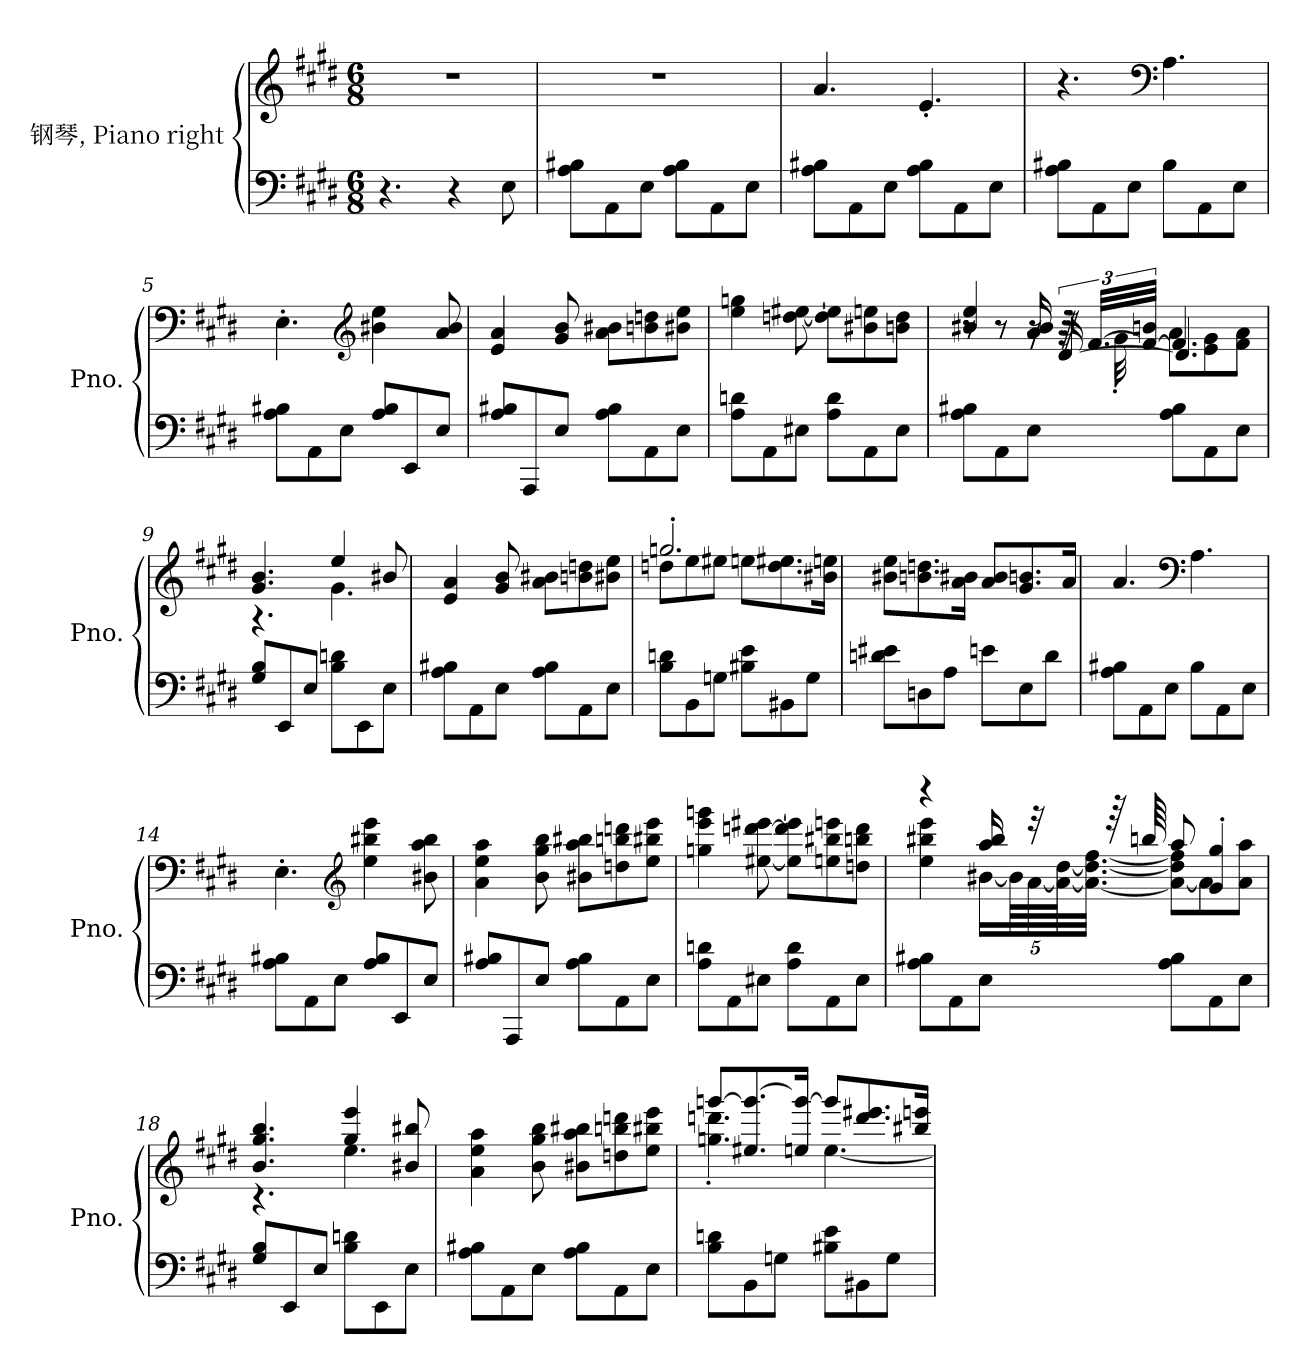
**kern	**kern
*part1	*part1
*staff2	*staff1
*I"钢琴, Piano right	*
*I'Pno.	*
*clefF4	*clefG2
*k[f#c#g#d#]	*k[f#c#g#d#]
*M6/8	*M6/8
*MM97	*MM97
=1	=1
4.r	2.r
4r	.
8E\	.
=2	=2
*	*MM71
8A\ 8B#X\L	2.r
8AA\	.
8E\J	.
8A\ 8B#\L	.
8AA\	.
8E\J	.
=3	=3
*	*MM68
8A\ 8B#X\L	4.a/
8AA\	.
8E\J	.
8A\ 8B#\L	4.e'/
8AA\	.
8E\J	.
=4	=4
*	*MM71
8A\ 8B#X\L	4.r
8AA\	.
8E\J	.
*	*clefF4
*	*MM68
8B#\L	4.A\
8AA\	.
8E\J	.
=5	=5
*	*MM70
8A\ 8B#X\L	4.E'\
8AA\	.
8E\J	.
*	*clefG2
*	*MM70
8A/ 8B#/L	4b#X\ 4ee\
8EE/	.
8E/J	8a/ 8b#/
!!LO:LB:g=z
=6	=6
*	*MM70
8A/ 8B#X/L	4e/ 4a/
8AAA/	.
*	*MM72
8E/J	8g#/ 8b/
*	*MM74
8A\ 8B#\L	8a\ 8b#X\L
*	*MM70
8AA\	8bn\ 8ddn\
*	*MM68
8E\J	8b#X\ 8ee\J
=7	=7
*	*MM67
8A\ 8dn\L	4ee\ 4ggn\
8AA\	.
*	*MM73
8E#X\J	[8ddn\ [8ee#X\
*	*MM70
8A\ 8d\L	8dd\] 8ee#\]L
*	*MM69
8AA\	8b#X\ 8een\
8E#\J	8bn\ 8dd\J
=8	=8
*	*MM70
*	*^
*	*	*^
8A\ 8B#X\L	4b#X/ 4ee/	8r	8r
8AA\	.	8r	8r
*	*MM63	*	*
8E\J	16a/ 16b#/	16r	16r
.	96r	32r	[16d#/
.	[48.f#/LLL	.	.
.	.	32g#'\	.
*	*MM56	*	*
.	48f#/_ 48bn/JJJ	.	.
*	*MM70	*	*
8A\ 8B#\L	4.f#/]	8a\L	4.d#/]
*	*MM69	*	*
8AA\	.	8e\ 8g#\	.
8E\J	.	8f#\ 8a\J	.
*	*	*v	*v
!!LO:LB:g=z
=9	=9	=9
8G#/ 8B/L	4.g#/ 4.b/	4.r
8EE/	.	.
8E/J	.	.
*	*MM68	*
8B\ 8dn\L	4ee/	4.g#\
8EE\	.	.
*	*MM66	*
8E\J	8b#X/	.
*	*v	*v
=10	=10
*	*MM70
8A\ 8B#X\L	4e/ 4a/
8AA\	.
*	*MM73
8E\J	8g#/ 8b/
*	*MM74
8A\ 8B#\L	8a\ 8b#X\L
*	*MM72
8AA\	8bn\ 8ddn\
*	*MM68
8E\J	8b#X\ 8ee\J
=11	=11
*	*MM71
*	*^
8B\ 8dn\L	2.ggn'/	8ddn\L
*	*MM70	*
8BB\	.	8ee\
8Gn\J	.	8ee#X\J
*	*MM67	*
8B#X\ 8e\L	.	8een\L
*	*MM74	*
8BB#X\	.	8.dd\ 8.ee#X\
8G\J	.	.
.	.	16b#X\ 16een\Jk
*	*v	*v
!!LO:LB:g=z
=12	=12
*	*MM70
8dn\ 8e#X\L	8b#X\ 8ee\L
*	*MM74
8Dn\	8.bn\ 8.ddn\
8A\J	.
.	16a\ 16b#X\Jk
*	*MM66
8en\L	8a/ 8b#/L
*	*MM62
8E\	8.g#/ 8.bn/
8d\J	.
*	*MM54
.	16a/Jk
=13	=13
*	*MM68
8A\ 8B#X\L	4.a/
8AA\	.
8E\J	.
*	*clefF4
8B#\L	4.A\
8AA\	.
8E\J	.
=14	=14
*	*MM70
8A\ 8B#X\L	4.E'\
8AA\	.
8E\J	.
*	*clefG2
*	*MM68
8A/ 8B#/L	4ee\ 4bb#X\ 4eee\
8EE/	.
8E/J	8b#X\ 8aa\ 8bb#\
=15	=15
*	*MM70
8A/ 8B#X/L	4a\ 4ee\ 4aa\
8AAA/	.
*	*MM72
8E/J	8b\ 8gg#\ 8bb\
*	*MM74
8A\ 8B#\L	8b#X\ 8aa\ 8bb#X\L
*	*MM70
8AA\	8ddn\ 8bbn\ 8dddn\
*	*MM68
8E\J	8ee\ 8bb#X\ 8eee\J
!!LO:LB:g=z
=16	=16
*	*MM67
8A\ 8dn\L	4ggn\ 4eee\ 4gggn\
8AA\	.
*	*MM73
8E#X\J	[8ee#X\ [8dddn\ [8eee#X\
*	*MM71
8A\ 8d\L	8ee#\] 8ddd\] 8eee#\]L
*	*MM69
8AA\	8een\ 8bb#X\ 8eeen\
8E#\J	8ddn\ 8bbn\ 8ddd\J
=17	=17
*	*MM70
*	*^
8A\ 8B#X\L	4r	4ee\ 4bb#X\ 4eee\
8AA\	.	.
*	*	*Xbrackettup
*	*MM63	*
8E\J	16aa/ 16bb#/	[20b#X\LL
.	.	80b#\LL]
.	32r	[80a\
*	*MM61	*
.	.	80a\_ [80dd#\J
.	.	40.a\_ 40.dd#\_ [40.ff#\JJJ
.	64r	.
.	64bbn/	.
*	*MM70	*
8A\ 8B#\L	8aa/	8a\_ 8dd#\] 8ff#\]L
*	*MM69	*
8AA\	4g#/' 4gg#/'	8a\]
8E\J	.	8a\ 8aa\J
=18	=18	=18
8G#/ 8B/L	4.b/ 4.gg#/ 4.bb/	4.r
8EE/	.	.
8E/J	.	.
*	*MM68	*
8B\ 8dn\L	4gg#/ 4eee/	4.ee\
8EE\	.	.
*	*MM66	*
8E\J	8b#X/ 8bb#X/	.
*	*v	*v
!!LO:LB:g=z
=19	=19
*	*MM70
8A\ 8B#X\L	4a\ 4ee\ 4aa\
8AA\	.
*	*MM73
8E\J	8b\ 8gg#\ 8bb\
*	*MM74
8A\ 8B#\L	8b#X\ 8aa\ 8bb#X\L
*	*MM72
8AA\	8ddn\ 8bbn\ 8dddn\
*	*MM68
8E\J	8ee\ 8bb#X\ 8eee\J
=20	=20
*	*MM62
*	*^
8B\ 8dn\L	[8gggn/L	4.ggn\' 4.dddn\'
*	*MM70	*
8BB\	8.ee#X/ 8.ggg/_	.
8Gn\J	.	.
.	16een/ 16ggg/_Jk	.
*	*MM63	*
8B#X\ 8e\L	8ggg/L]	[4.ee\
*	*MM74	*
8BB#X\	8.ddd/ 8.eee#X/	.
8G\J	.	.
.	16bb#X/ 16eeen/Jk	.
*	*v	*v
=	=
*-	*-
